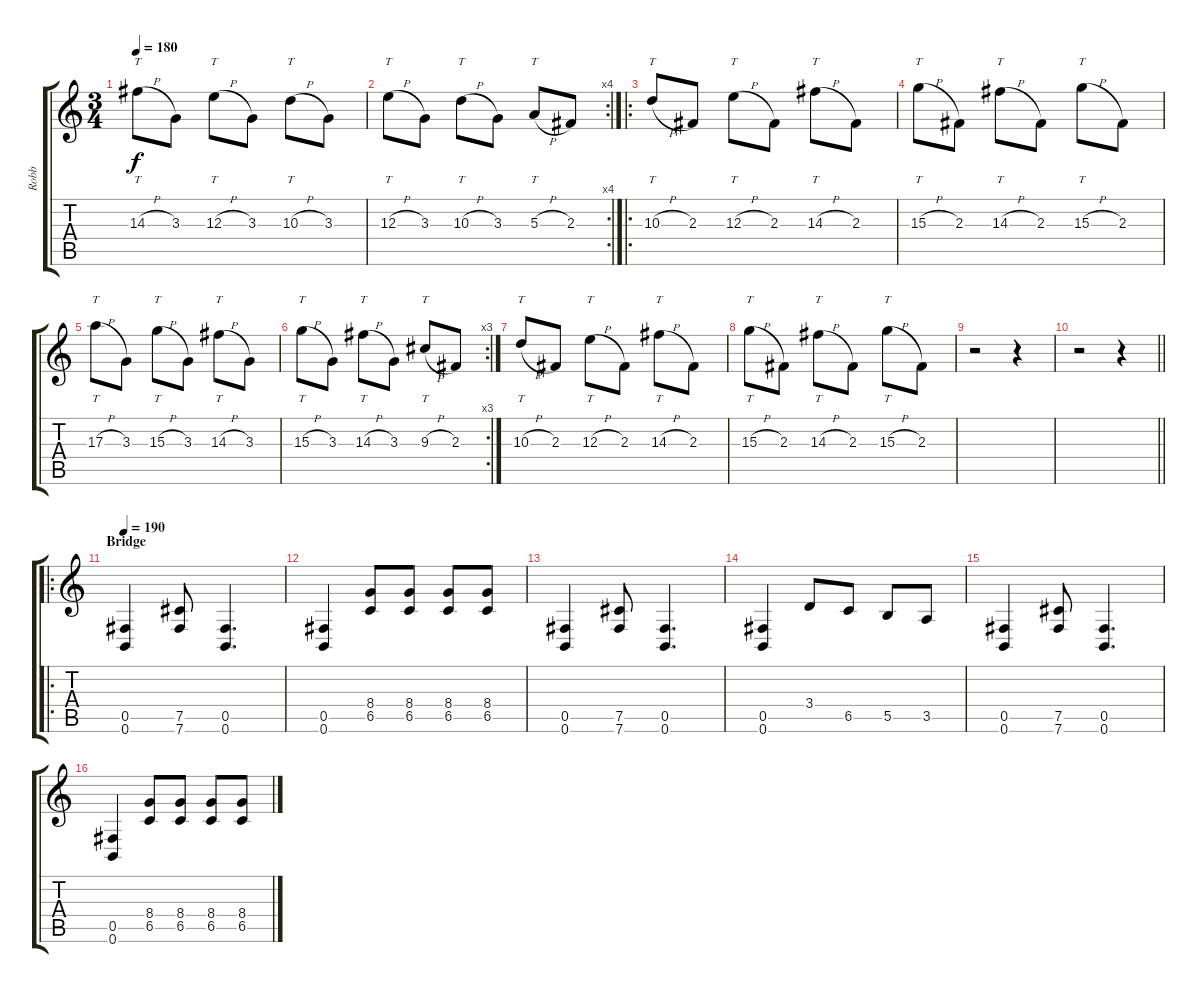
\track ("Robb" "Robb") {instrument distortionguitar}
\staff {score tabs}
\tuning (Db4 Ab3 E3 B2 Gb2 B1) {hide}
\ts (3 4)
\tempo 180
\clef g2
\ks c
14.3{h}.8{tt dy f} 3.3.8 12.3{h}.8{tt} 3.3.8 10.3{h}.8{tt} 3.3.8 |
\rc 4
12.3{h}.8{tt} 3.3.8 10.3{h}.8{tt} 3.3.8 5.3{h}.8{tt} 2.3.8 |
\ro
10.3{h}.8{tt} 2.3.8 12.3{h}.8{tt} 2.3.8 14.3{h}.8{tt} 2.3.8 |
15.3{h}.8{tt} 2.3.8 14.3{h}.8{tt} 2.3.8 15.3{h}.8{tt} 2.3.8 |
17.3{h}.8{tt} 3.3.8 15.3{h}.8{tt} 3.3.8 14.3{h}.8{tt} 3.3.8 |
\rc 3
15.3{h}.8{tt} 3.3.8 14.3{h}.8{tt} 3.3.8 9.3{h}.8{tt} 2.3.8 |
10.3{h}.8{tt} 2.3.8 12.3{h}.8{tt} 2.3.8 14.3{h}.8{tt} 2.3.8 |
15.3{h}.8{tt} 2.3.8 14.3{h}.8{tt} 2.3.8 15.3{h}.8{tt} 2.3.8 |
r.2 r.4 |
\barLineRight lightlight
r.2 r.4 |
\ro
\section ("" "Bridge")
\tempo 190
(0.5 0.6).4 (7.5 7.6).8 (0.5 0.6).4{d} |
(0.5 0.6).4 (8.4 6.5).8 (8.4 6.5).8 (8.4 6.5).8 (8.4 6.5).8 |
(0.5 0.6).4 (7.5 7.6).8 (0.5 0.6).4{d} |
(0.5 0.6).4 3.4.8 6.5.8 5.5.8 3.5.8 |
(0.5 0.6).4 (7.5 7.6).8 (0.5 0.6).4{d} |
(0.5 0.6).4 (8.4 6.5).8 (8.4 6.5).8 (8.4 6.5).8 (8.4 6.5).8
